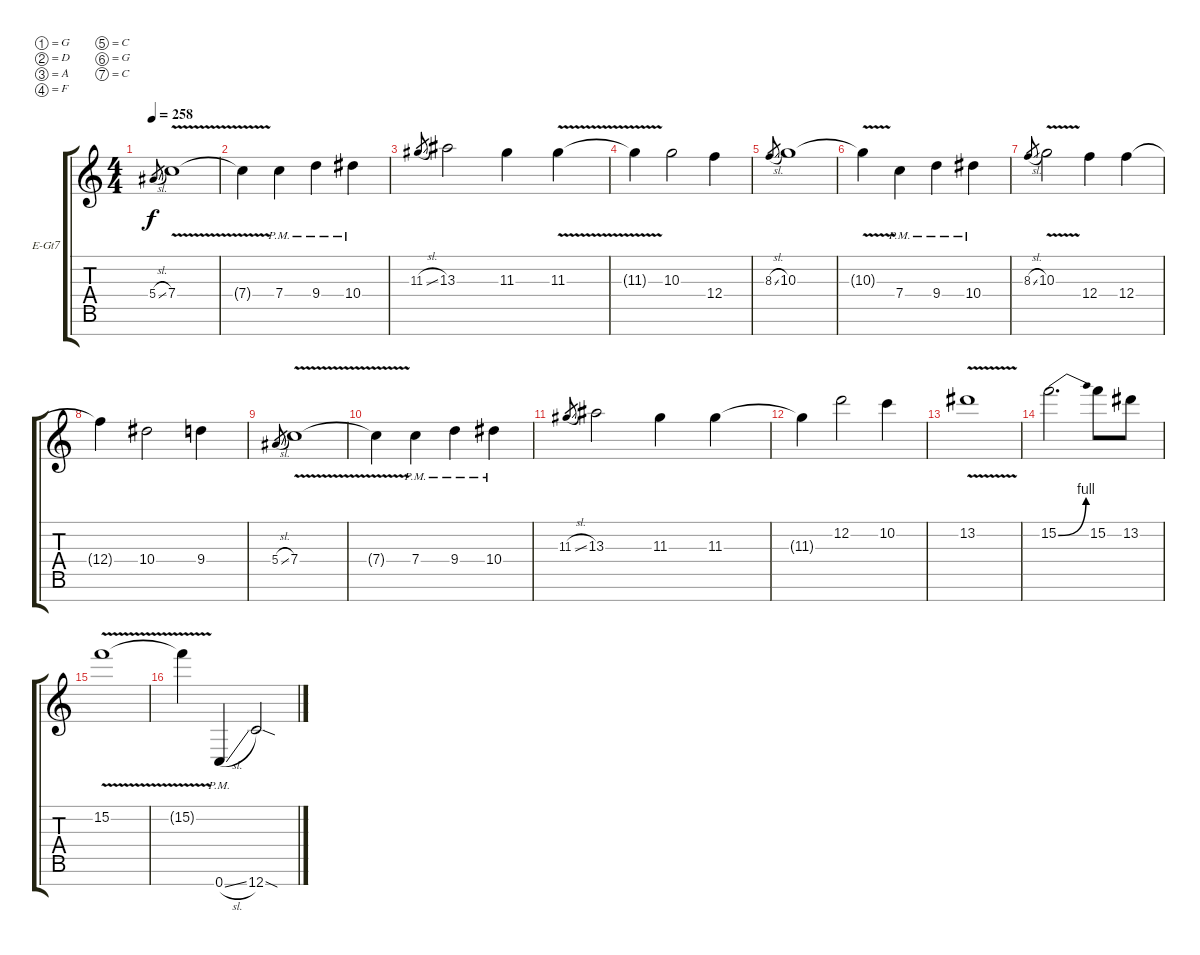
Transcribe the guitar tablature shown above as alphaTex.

\defaultSystemsLayout 4
\bracketExtendMode groupsimilarinstruments
\firstSystemTrackNameOrientation horizontal
\otherSystemsTrackNameOrientation horizontal
\track ("Electric Guitar" "E-Gt7") {instrument distortionguitar}
\staff {score tabs}
\tuning (G4 D4 A3 F3 C3 G2 C2)
\ts (4 4)
\tempo 258
\clef g2
\ks c
5.4{sl}.8{gr dy f} 7.4{v}.1 |
7.4{v t}.4 7.4{pm}.4 9.4{pm}.4 10.4{pm}.4 |
11.3{sl}.8{gr} 13.3.2 11.3.4 11.3{v}.4 |
11.3{v t}.4 10.3.2 12.4.4 |
8.3{sl}.8{gr} 10.3.1 |
10.3{v t}.4 7.4{pm}.4 9.4{pm}.4 10.4{pm}.4 |
8.3{sl}.8{gr} 10.3{v}.2 12.4.4 12.4.4 |
12.4{t}.4 10.4.2 9.4.4 |
5.4{sl}.8{gr} 7.4{v}.1 |
7.4{v t}.4 7.4{pm}.4 9.4{pm}.4 10.4{pm}.4 |
11.3{sl}.8{gr} 13.3.2 11.3.4 11.3.4 |
11.3{t}.4 12.2.2 10.2.4 |
13.2{v}.1 |
15.2{be (bend 0 0 15 4)}.2{d} 15.2.8 13.2.8 |
15.2{v}.1 |
15.2{v t}.4 0.7{sl pm}.4 12.7{sod}.2
